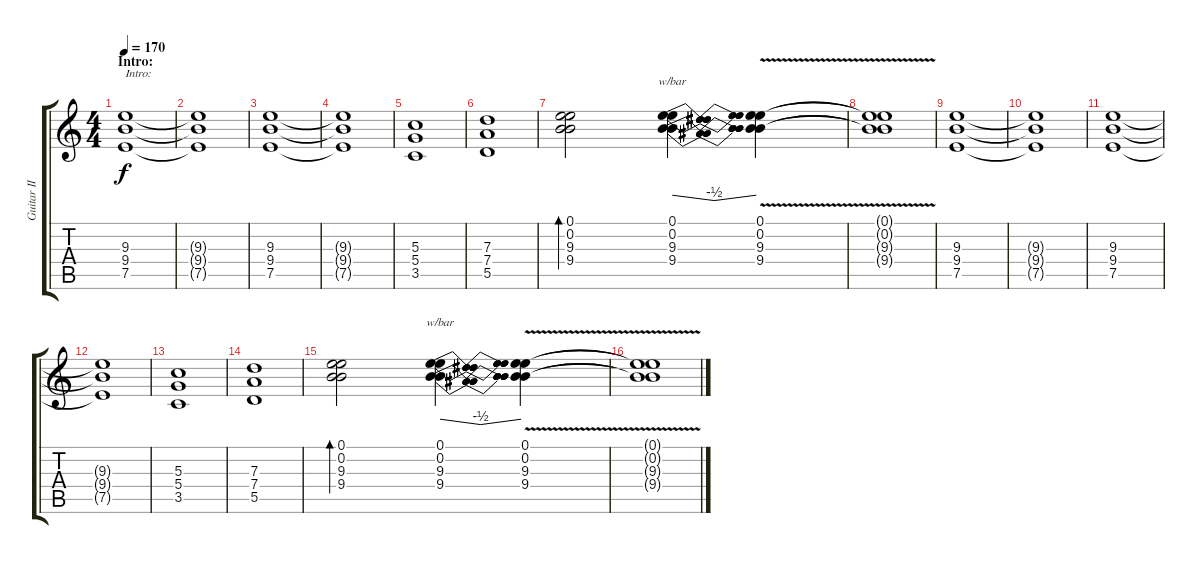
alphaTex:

\track ("Guitar II" "Guitar II") {instrument distortionguitar}
\staff {score tabs}
\tuning (E4 B3 G3 D3 A2 E2) {hide}
\ts (4 4)
\section ("" "Intro:")
\tempo 170
\tempo 165
\tempo 170
\clef g2
\ks c
(9.3 9.4 7.5).1{txt "Intro:" dy f instrument distortionguitar} |
(9.3{t} 9.4{t} 7.5{t}).1 |
(9.3 9.4 7.5).1 |
(9.3{t} 9.4{t} 7.5{t}).1 |
(5.3 5.4 3.5).1 |
(7.3 7.4 5.5).1 |
(0.1 0.2 9.3 9.4).2{bd 480} (0.1 0.2 9.3 9.4).4{tbe (dip default 0 0 30 -2 60 0)} (0.1{v} 0.2 9.3 9.4).4 |
(0.1{t} 0.2{t} 9.3{t} 9.4{t}).1 |
(9.3 9.4 7.5).1 |
(9.3{t} 9.4{t} 7.5{t}).1 |
(9.3 9.4 7.5).1 |
(9.3{t} 9.4{t} 7.5{t}).1 |
(5.3 5.4 3.5).1 |
(7.3 7.4 5.5).1 |
(0.1 0.2 9.3 9.4).2{bd 480} (0.1 0.2 9.3 9.4).4{tbe (dip default 0 0 30 -2 60 0)} (0.1{v} 0.2 9.3 9.4).4 |
(0.1{t} 0.2{t} 9.3{t} 9.4{t}).1
